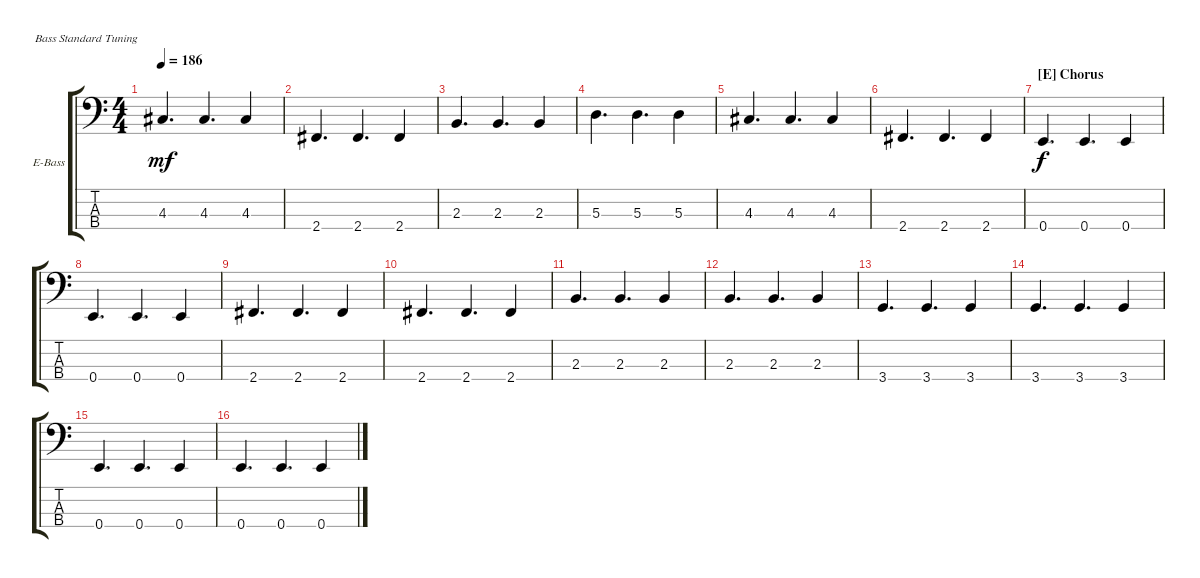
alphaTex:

\defaultSystemsLayout 4
\bracketExtendMode groupsimilarinstruments
\firstSystemTrackNameOrientation horizontal
\otherSystemsTrackNameOrientation horizontal
\track ("Bass" "E-Bass") {instrument electricbassfinger}
\staff {score tabs}
\tuning (G2 D2 A1 E1)
\ts (4 4)
\tempo 186
\clef f4
\ks c
4.3.4{d dy mf} 4.3.4{d} 4.3.4 |
2.4.4{d} 2.4.4{d} 2.4.4 |
2.3.4{d} 2.3.4{d} 2.3.4 |
5.3.4{d} 5.3.4{d} 5.3.4 |
4.3.4{d} 4.3.4{d} 4.3.4 |
2.4.4{d} 2.4.4{d} 2.4.4 |
\section ("E" "Chorus")
0.4.4{d dy f} 0.4.4{d} 0.4.4 |
0.4.4{d} 0.4.4{d} 0.4.4 |
2.4.4{d} 2.4.4{d} 2.4.4 |
2.4.4{d} 2.4.4{d} 2.4.4 |
2.3.4{d} 2.3.4{d} 2.3.4 |
2.3.4{d} 2.3.4{d} 2.3.4 |
3.4.4{d} 3.4.4{d} 3.4.4 |
3.4.4{d} 3.4.4{d} 3.4.4 |
0.4.4{d} 0.4.4{d} 0.4.4 |
0.4.4{d} 0.4.4{d} 0.4.4
